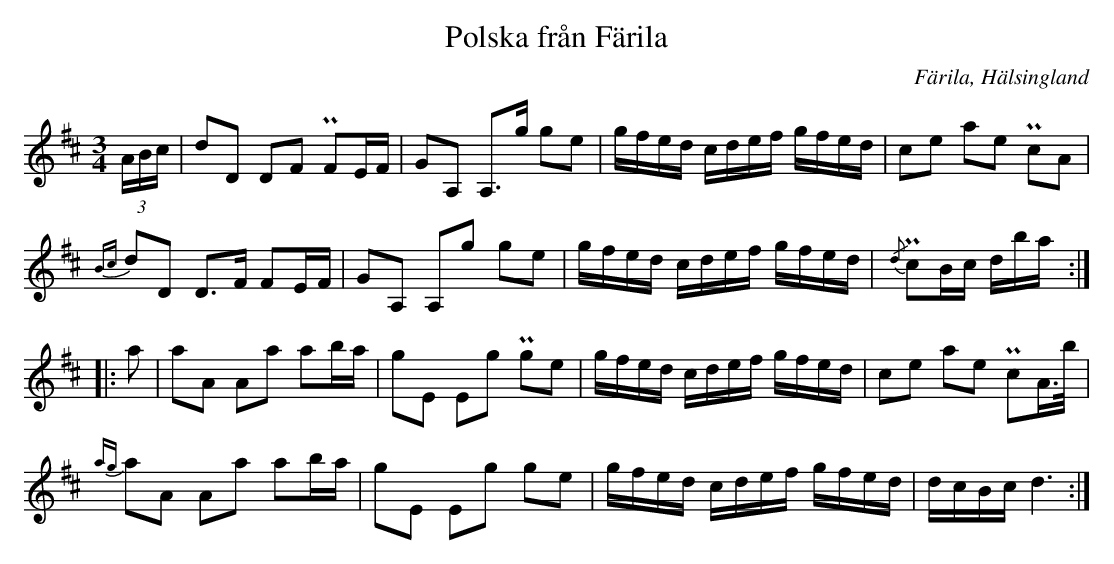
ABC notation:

X:1
T:Polska från Färila
O:Färila, Hälsingland
M:3/4
L:1/16
U:t=turn
K:D
(3ABc | d2D2 D2F2 PF2EF | G2A,2 A,2>g2 g2e2 | gfed cdef gfed | c2e2 a2e2 Pc2A2 |
{Bc}d2D2 D2>F2 F2EF | G2A,2 A,2g2 g2e2 | gfed cdef gfed | {/d}Pc2Bc dba ::
a2 | a2A2 A2a2 a2ba | g2E2 E2g2 Pg2e2 | gfed cdef gfed | c2e2 a2e2 Pc2A3/2b1/2 |
{ag}a2A2 A2a2 a2ba | g2E2 E2g2 g2e2 | gfed cdef gfed | dcBc d6 :|
